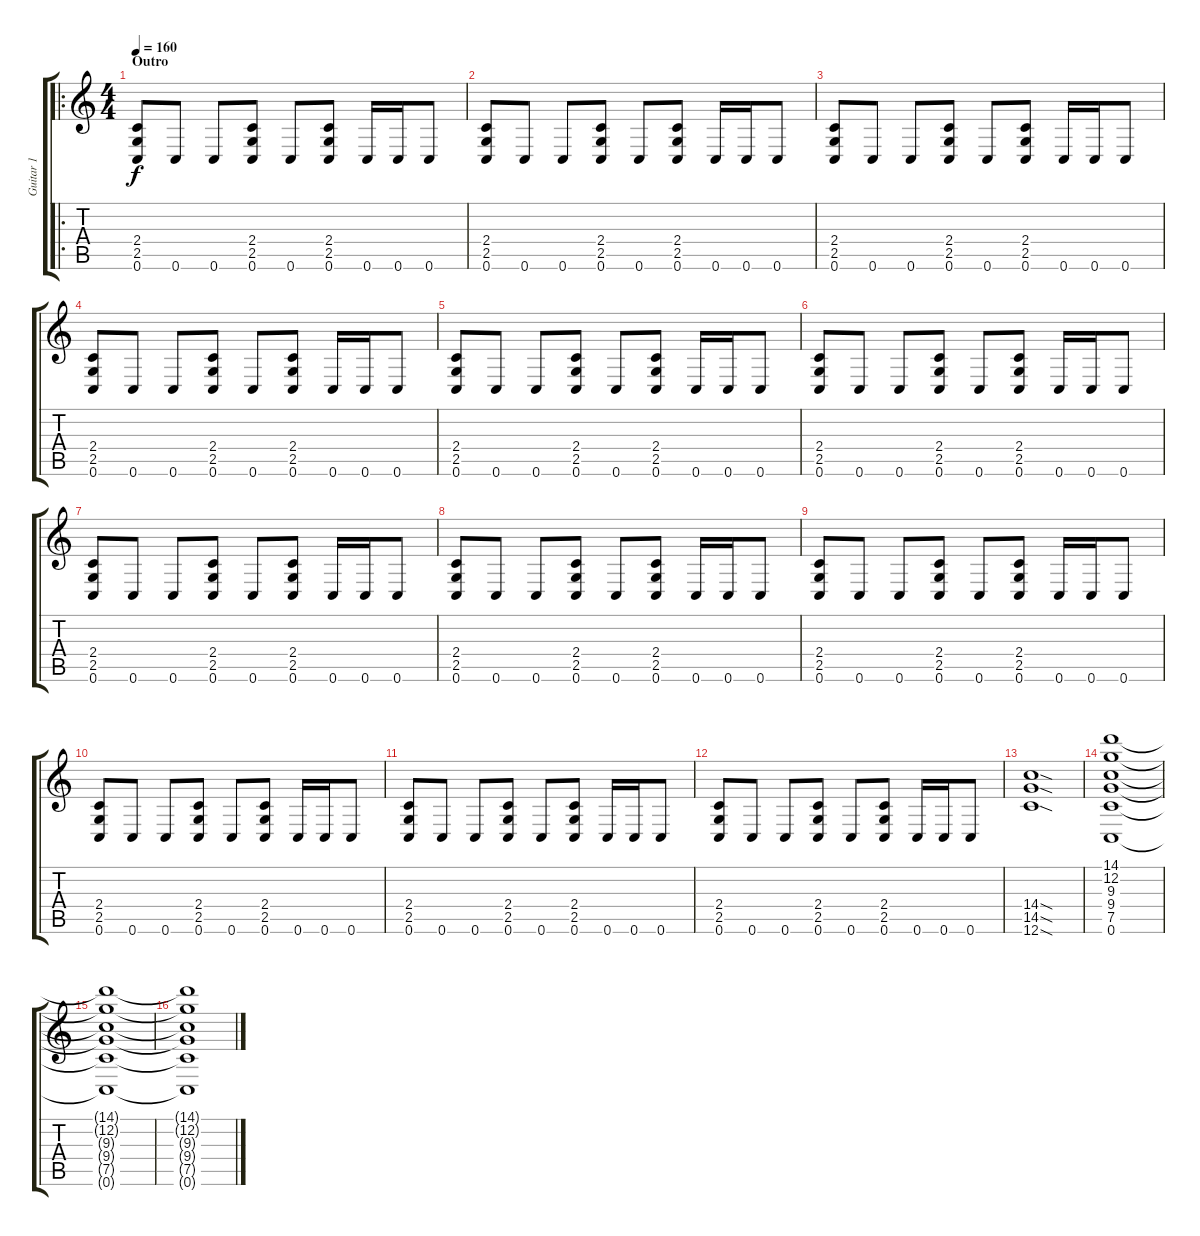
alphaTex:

\track ("Guitar 1" "Guitar 1") {instrument distortionguitar}
\staff {score tabs}
\tuning (C4 G3 Eb3 Bb2 F2 C2) {hide}
\ro
\ts (4 4)
\section ("" "Outro")
\tempo 160
\clef g2
\ks c
(2.4 2.5 0.6).8{dy f} 0.6.8 0.6.8 (2.4 2.5 0.6).8 0.6.8 (2.4 2.5 0.6).8 0.6.16 0.6.16 0.6.8 |
(2.4 2.5 0.6).8 0.6.8 0.6.8 (2.4 2.5 0.6).8 0.6.8 (2.4 2.5 0.6).8 0.6.16 0.6.16 0.6.8 |
(2.4 2.5 0.6).8 0.6.8 0.6.8 (2.4 2.5 0.6).8 0.6.8 (2.4 2.5 0.6).8 0.6.16 0.6.16 0.6.8 |
(2.4 2.5 0.6).8 0.6.8 0.6.8 (2.4 2.5 0.6).8 0.6.8 (2.4 2.5 0.6).8 0.6.16 0.6.16 0.6.8 |
(2.4 2.5 0.6).8 0.6.8 0.6.8 (2.4 2.5 0.6).8 0.6.8 (2.4 2.5 0.6).8 0.6.16 0.6.16 0.6.8 |
(2.4 2.5 0.6).8 0.6.8 0.6.8 (2.4 2.5 0.6).8 0.6.8 (2.4 2.5 0.6).8 0.6.16 0.6.16 0.6.8 |
(2.4 2.5 0.6).8 0.6.8 0.6.8 (2.4 2.5 0.6).8 0.6.8 (2.4 2.5 0.6).8 0.6.16 0.6.16 0.6.8 |
(2.4 2.5 0.6).8 0.6.8 0.6.8 (2.4 2.5 0.6).8 0.6.8 (2.4 2.5 0.6).8 0.6.16 0.6.16 0.6.8 |
(2.4 2.5 0.6).8 0.6.8 0.6.8 (2.4 2.5 0.6).8 0.6.8 (2.4 2.5 0.6).8 0.6.16 0.6.16 0.6.8 |
(2.4 2.5 0.6).8 0.6.8 0.6.8 (2.4 2.5 0.6).8 0.6.8 (2.4 2.5 0.6).8 0.6.16 0.6.16 0.6.8 |
(2.4 2.5 0.6).8 0.6.8 0.6.8 (2.4 2.5 0.6).8 0.6.8 (2.4 2.5 0.6).8 0.6.16 0.6.16 0.6.8 |
(2.4 2.5 0.6).8 0.6.8 0.6.8 (2.4 2.5 0.6).8 0.6.8 (2.4 2.5 0.6).8 0.6.16 0.6.16 0.6.8 |
(14.4{sod} 14.5{sod} 12.6{sod}).1 |
(14.1 12.2 9.3 9.4 7.5 0.6).1 |
(14.1{t} 12.2{t} 9.3{t} 9.4{t} 7.5{t} 0.6{t}).1 |
(14.1{t} 12.2{t} 9.3{t} 9.4{t} 7.5{t} 0.6{t}).1
